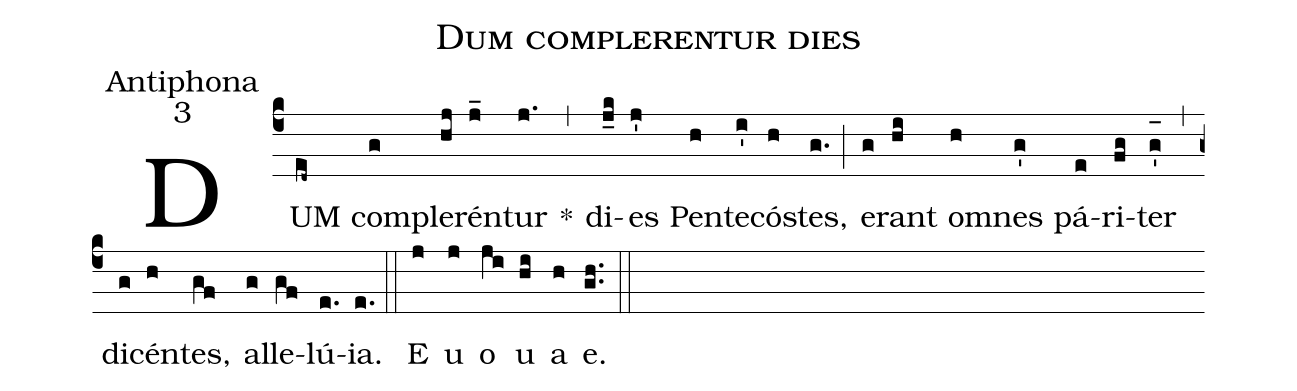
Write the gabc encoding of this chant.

name:Dum complerentur dies;
office-part:Antiphona;
mode:3;
%%
(c4) DUM(ed~) com(g)ple(hj)rén(j_)tur(j.) *(,) di(j_k)es(j') Pen(h)te(i')có(h)stes,(g.) (;) e(g)rant(hi) o(h)mnes(g') pá(e)ri(fg)ter(g'_[oh:h]) (,) di(g)cén(h)tes,(gf) al(g)le(gf)lú(e.){ia}.(e.) (::) <eu>E(j) u(j) o(ji) u(hi) a(h) e.</eu>(gh..) (::)
